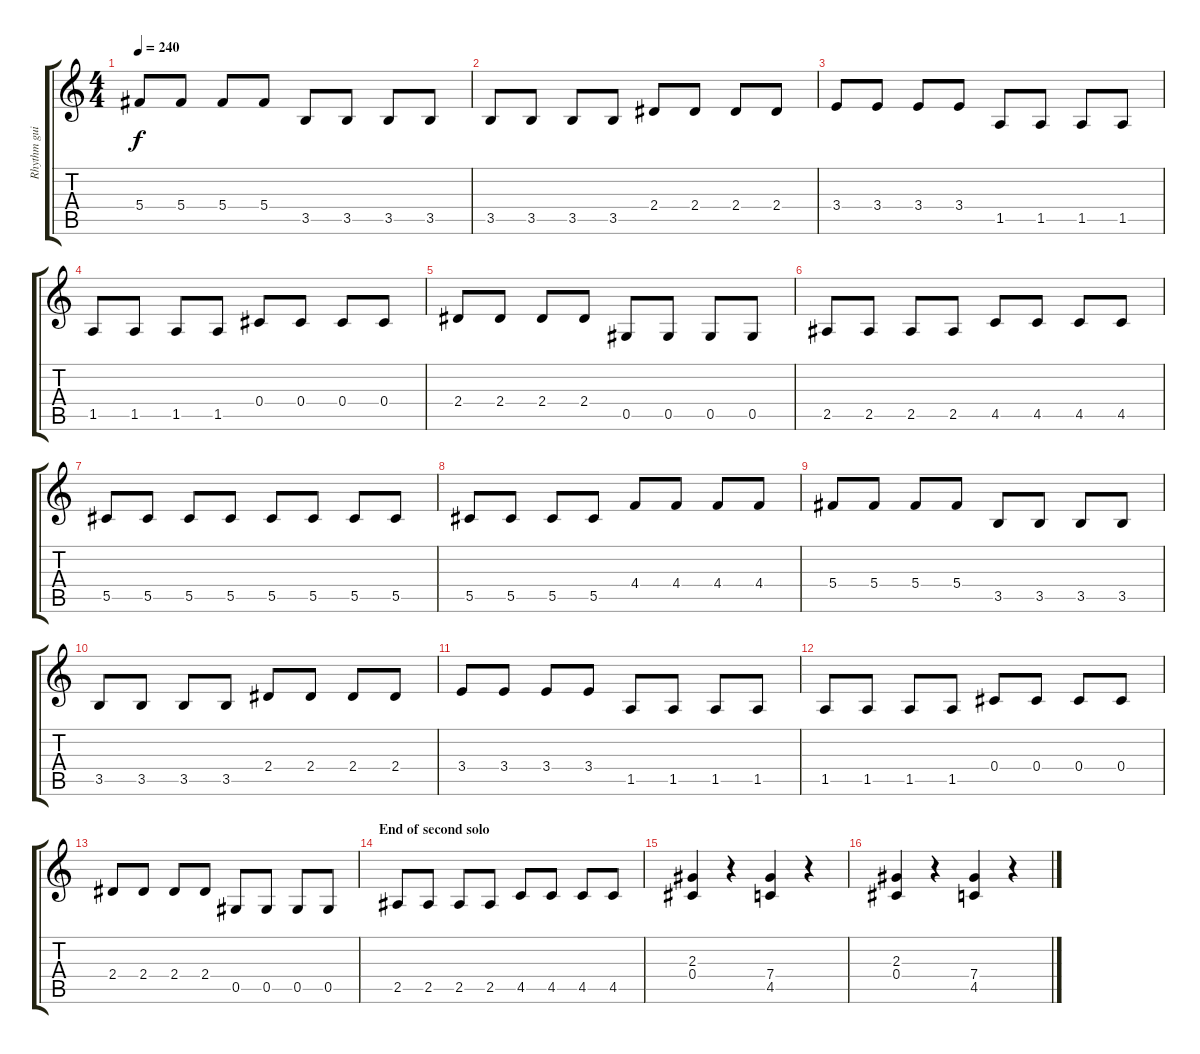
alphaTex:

\track ("Rhythm guitar" "Rhythm gui") {instrument distortionguitar}
\staff {score tabs}
\tuning (Eb4 Bb3 Gb3 Db3 Ab2 Eb2) {hide}
\ts (4 4)
\tempo 240
\clef g2
\ks c
5.4.8{dy f} 5.4.8 5.4.8 5.4.8 3.5.8 3.5.8 3.5.8 3.5.8 |
3.5.8 3.5.8 3.5.8 3.5.8 2.4.8 2.4.8 2.4.8 2.4.8 |
3.4.8 3.4.8 3.4.8 3.4.8 1.5.8 1.5.8 1.5.8 1.5.8 |
1.5.8 1.5.8 1.5.8 1.5.8 0.4.8 0.4.8 0.4.8 0.4.8 |
2.4.8 2.4.8 2.4.8 2.4.8 0.5.8 0.5.8 0.5.8 0.5.8 |
2.5.8 2.5.8 2.5.8 2.5.8 4.5.8 4.5.8 4.5.8 4.5.8 |
5.5.8 5.5.8 5.5.8 5.5.8 5.5.8 5.5.8 5.5.8 5.5.8 |
5.5.8 5.5.8 5.5.8 5.5.8 4.4.8 4.4.8 4.4.8 4.4.8 |
5.4.8 5.4.8 5.4.8 5.4.8 3.5.8 3.5.8 3.5.8 3.5.8 |
3.5.8 3.5.8 3.5.8 3.5.8 2.4.8 2.4.8 2.4.8 2.4.8 |
3.4.8 3.4.8 3.4.8 3.4.8 1.5.8 1.5.8 1.5.8 1.5.8 |
1.5.8 1.5.8 1.5.8 1.5.8 0.4.8 0.4.8 0.4.8 0.4.8 |
2.4.8 2.4.8 2.4.8 2.4.8 0.5.8 0.5.8 0.5.8 0.5.8 |
\section ("" "End of second solo")
2.5.8 2.5.8 2.5.8 2.5.8 4.5.8 4.5.8 4.5.8 4.5.8 |
(2.3 0.4).4 r.4 (7.4 4.5).4 r.4 |
(2.3 0.4).4 r.4 (7.4 4.5).4 r.4
